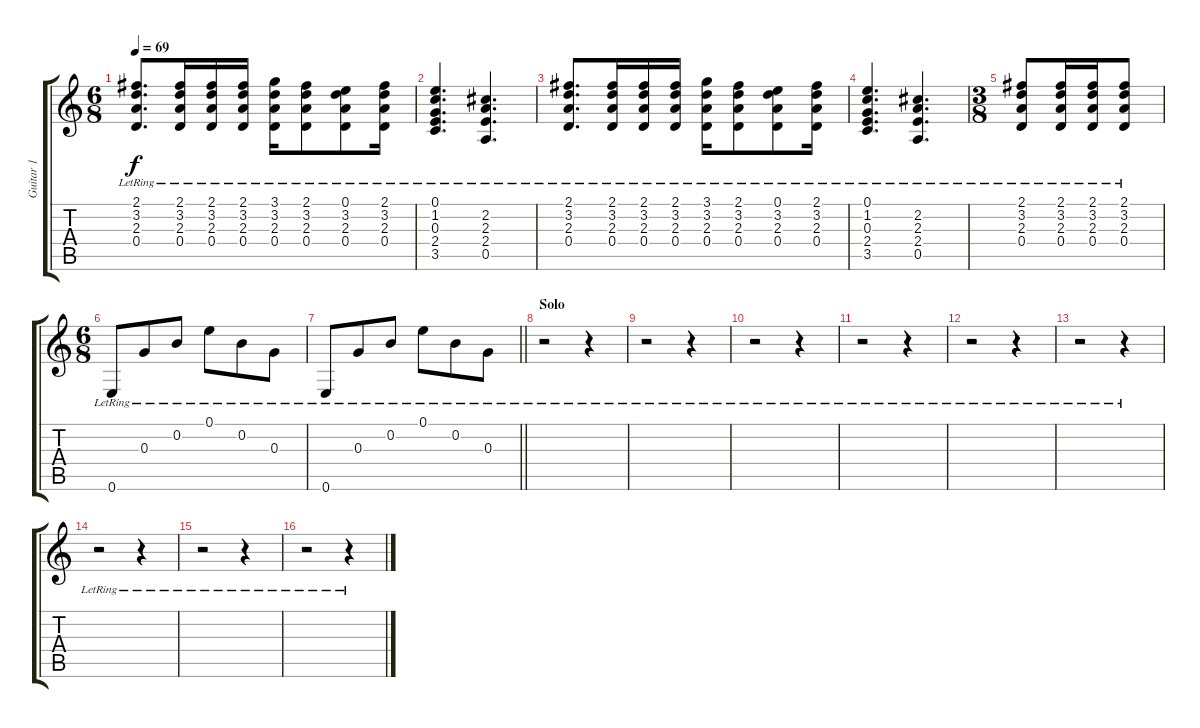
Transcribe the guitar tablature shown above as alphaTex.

\track ("Guitar 1" "Guitar 1") {instrument acousticguitarsteel}
\staff {score tabs}
\tuning (E4 B3 G3 D3 A2 E2) {hide}
\ts (6 8)
\tempo 69
\clef g2
\ks c
(2.1{lr} 3.2{lr} 2.3{lr} 0.4{lr}).8{d dy f} (2.1{lr} 3.2{lr} 2.3{lr} 0.4{lr}).16 (2.1{lr} 3.2{lr} 2.3{lr} 0.4{lr}).16 (2.1{lr} 3.2{lr} 2.3{lr} 0.4{lr}).16 (3.1{lr} 3.2{lr} 2.3{lr} 0.4{lr}).16 (2.1{lr} 3.2{lr} 2.3{lr} 0.4{lr}).8 (0.1{lr} 3.2{lr} 2.3{lr} 0.4{lr}).8 (2.1{lr} 3.2{lr} 2.3{lr} 0.4{lr}).16 |
(0.1{lr} 1.2{lr} 0.3{lr} 2.4{lr} 3.5{lr}).4{d} (2.2{lr} 2.3{lr} 2.4{lr} 0.5{lr}).4{d} |
(2.1{lr} 3.2{lr} 2.3{lr} 0.4{lr}).8{d} (2.1{lr} 3.2{lr} 2.3{lr} 0.4{lr}).16 (2.1{lr} 3.2{lr} 2.3{lr} 0.4{lr}).16 (2.1{lr} 3.2{lr} 2.3{lr} 0.4{lr}).16 (3.1{lr} 3.2{lr} 2.3{lr} 0.4{lr}).16 (2.1{lr} 3.2{lr} 2.3{lr} 0.4{lr}).8 (0.1{lr} 3.2{lr} 2.3{lr} 0.4{lr}).8 (2.1{lr} 3.2{lr} 2.3{lr} 0.4{lr}).16 |
(0.1{lr} 1.2{lr} 0.3{lr} 2.4{lr} 3.5{lr}).4{d} (2.2{lr} 2.3{lr} 2.4{lr} 0.5{lr}).4{d} |
\ts (3 8)
(2.1{lr} 3.2{lr} 2.3{lr} 0.4{lr}).8 (2.1{lr} 3.2{lr} 2.3{lr} 0.4{lr}).16 (2.1{lr} 3.2{lr} 2.3{lr} 0.4{lr}).16 (2.1{lr} 3.2{lr} 2.3{lr} 0.4{lr}).8 |
\ts (6 8)
0.6{lr}.8 0.3{lr}.8 0.2{lr}.8 0.1{lr}.8 0.2{lr}.8 0.3{lr}.8 |
\barLineRight lightlight
0.6{lr}.8 0.3{lr}.8 0.2{lr}.8 0.1{lr}.8 0.2{lr}.8 0.3{lr}.8 |
\section ("" "Solo")
r.2 r.4 |
r.2 r.4 |
r.2 r.4 |
r.2 r.4 |
r.2 r.4 |
r.2 r.4 |
r.2 r.4 |
r.2 r.4 |
r.2 r.4
